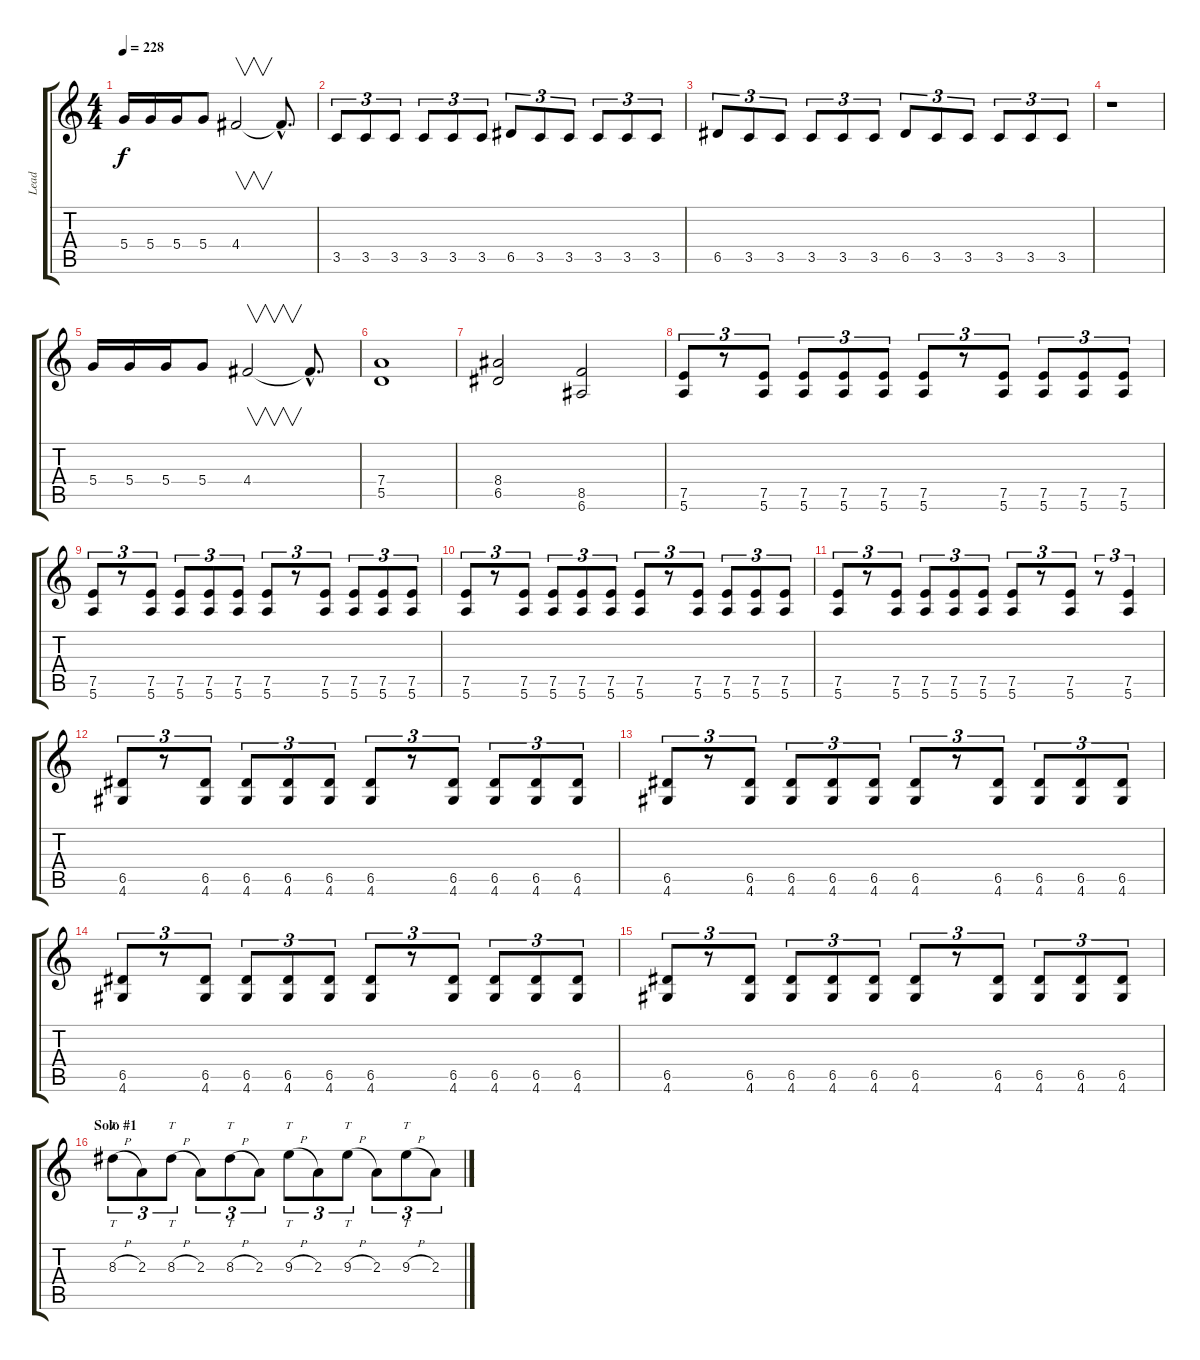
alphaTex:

\track ("Lead" "Lead") {instrument overdrivenguitar}
\staff {score tabs}
\tuning (E4 B3 G3 D3 A2 E2) {hide}
\ts (4 4)
\tempo 228
\clef g2
\ks c
5.4.16{dy f} 5.4.16 5.4.16 5.4.8 4.4.2{v} 4.4{hac t}.8{d} |
3.5.8{tu (3 2)} 3.5.8{tu (3 2)} 3.5.8{tu (3 2)} 3.5.8{tu (3 2)} 3.5.8{tu (3 2)} 3.5.8{tu (3 2)} 6.5.8{tu (3 2)} 3.5.8{tu (3 2)} 3.5.8{tu (3 2)} 3.5.8{tu (3 2)} 3.5.8{tu (3 2)} 3.5.8{tu (3 2)} |
6.5.8{tu (3 2)} 3.5.8{tu (3 2)} 3.5.8{tu (3 2)} 3.5.8{tu (3 2)} 3.5.8{tu (3 2)} 3.5.8{tu (3 2)} 6.5.8{tu (3 2)} 3.5.8{tu (3 2)} 3.5.8{tu (3 2)} 3.5.8{tu (3 2)} 3.5.8{tu (3 2)} 3.5.8{tu (3 2)} |
r.1 |
5.4.16 5.4.16 5.4.16 5.4.8 4.4.2{v} 4.4{hac t}.8{d} |
(7.4 5.5).1 |
(8.4 6.5).2 (8.5 6.6).2 |
(7.5 5.6).8{tu (3 2)} r.8{tu (3 2)} (7.5 5.6).8{tu (3 2)} (7.5 5.6).8{tu (3 2)} (7.5 5.6).8{tu (3 2)} (7.5 5.6).8{tu (3 2)} (7.5 5.6).8{tu (3 2)} r.8{tu (3 2)} (7.5 5.6).8{tu (3 2)} (7.5 5.6).8{tu (3 2)} (7.5 5.6).8{tu (3 2)} (7.5 5.6).8{tu (3 2)} |
(7.5 5.6).8{tu (3 2)} r.8{tu (3 2)} (7.5 5.6).8{tu (3 2)} (7.5 5.6).8{tu (3 2)} (7.5 5.6).8{tu (3 2)} (7.5 5.6).8{tu (3 2)} (7.5 5.6).8{tu (3 2)} r.8{tu (3 2)} (7.5 5.6).8{tu (3 2)} (7.5 5.6).8{tu (3 2)} (7.5 5.6).8{tu (3 2)} (7.5 5.6).8{tu (3 2)} |
(7.5 5.6).8{tu (3 2)} r.8{tu (3 2)} (7.5 5.6).8{tu (3 2)} (7.5 5.6).8{tu (3 2)} (7.5 5.6).8{tu (3 2)} (7.5 5.6).8{tu (3 2)} (7.5 5.6).8{tu (3 2)} r.8{tu (3 2)} (7.5 5.6).8{tu (3 2)} (7.5 5.6).8{tu (3 2)} (7.5 5.6).8{tu (3 2)} (7.5 5.6).8{tu (3 2)} |
(7.5 5.6).8{tu (3 2)} r.8{tu (3 2)} (7.5 5.6).8{tu (3 2)} (7.5 5.6).8{tu (3 2)} (7.5 5.6).8{tu (3 2)} (7.5 5.6).8{tu (3 2)} (7.5 5.6).8{tu (3 2)} r.8{tu (3 2)} (7.5 5.6).8{tu (3 2)} r.8{tu (3 2)} (7.5 5.6).4{tu (3 2)} |
(6.5 4.6).8{tu (3 2)} r.8{tu (3 2)} (6.5 4.6).8{tu (3 2)} (6.5 4.6).8{tu (3 2)} (6.5 4.6).8{tu (3 2)} (6.5 4.6).8{tu (3 2)} (6.5 4.6).8{tu (3 2)} r.8{tu (3 2)} (6.5 4.6).8{tu (3 2)} (6.5 4.6).8{tu (3 2)} (6.5 4.6).8{tu (3 2)} (6.5 4.6).8{tu (3 2)} |
(6.5 4.6).8{tu (3 2)} r.8{tu (3 2)} (6.5 4.6).8{tu (3 2)} (6.5 4.6).8{tu (3 2)} (6.5 4.6).8{tu (3 2)} (6.5 4.6).8{tu (3 2)} (6.5 4.6).8{tu (3 2)} r.8{tu (3 2)} (6.5 4.6).8{tu (3 2)} (6.5 4.6).8{tu (3 2)} (6.5 4.6).8{tu (3 2)} (6.5 4.6).8{tu (3 2)} |
(6.5 4.6).8{tu (3 2)} r.8{tu (3 2)} (6.5 4.6).8{tu (3 2)} (6.5 4.6).8{tu (3 2)} (6.5 4.6).8{tu (3 2)} (6.5 4.6).8{tu (3 2)} (6.5 4.6).8{tu (3 2)} r.8{tu (3 2)} (6.5 4.6).8{tu (3 2)} (6.5 4.6).8{tu (3 2)} (6.5 4.6).8{tu (3 2)} (6.5 4.6).8{tu (3 2)} |
(6.5 4.6).8{tu (3 2)} r.8{tu (3 2)} (6.5 4.6).8{tu (3 2)} (6.5 4.6).8{tu (3 2)} (6.5 4.6).8{tu (3 2)} (6.5 4.6).8{tu (3 2)} (6.5 4.6).8{tu (3 2)} r.8{tu (3 2)} (6.5 4.6).8{tu (3 2)} (6.5 4.6).8{tu (3 2)} (6.5 4.6).8{tu (3 2)} (6.5 4.6).8{tu (3 2)} |
\section ("" "Solo #1")
8.3{h}.8{tt tu (3 2)} 2.3.8{tu (3 2)} 8.3{h}.8{tt tu (3 2)} 2.3.8{tu (3 2)} 8.3{h}.8{tt tu (3 2)} 2.3.8{tu (3 2)} 9.3{h}.8{tt tu (3 2)} 2.3.8{tu (3 2)} 9.3{h}.8{tt tu (3 2)} 2.3.8{tu (3 2)} 9.3{h}.8{tt tu (3 2)} 2.3.8{tu (3 2)}
